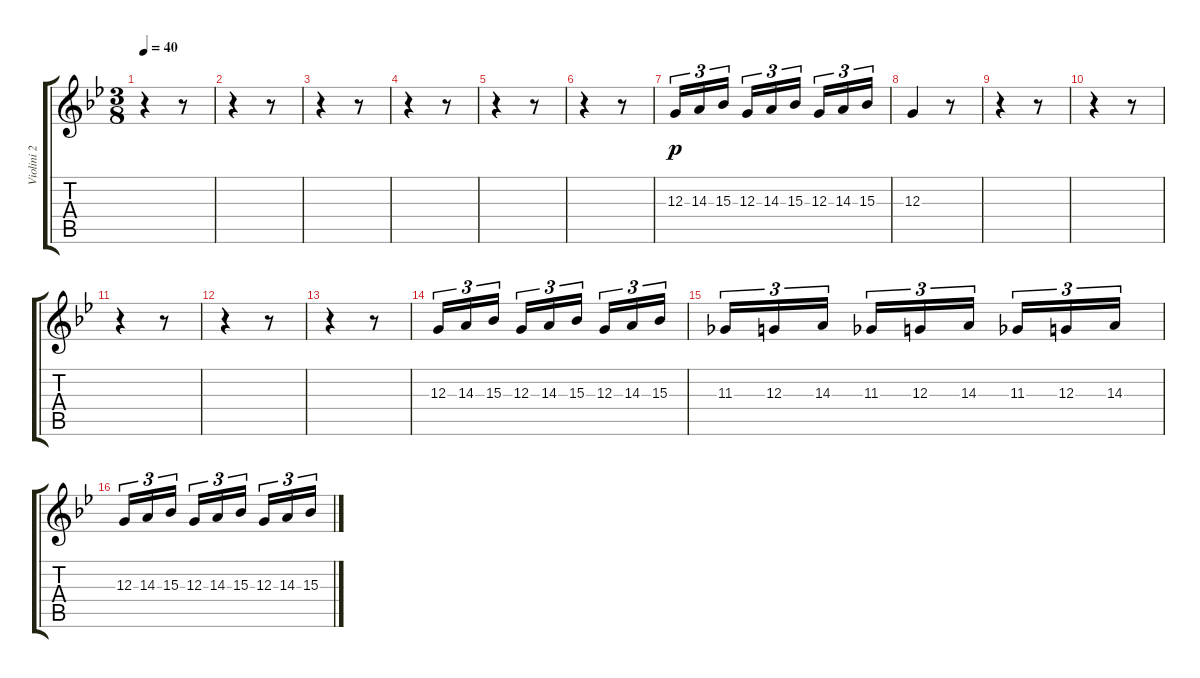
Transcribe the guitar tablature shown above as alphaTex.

\track ("Violini 2" "Violini 2") {instrument violin}
\staff {score tabs}
\tuning (E4 B3 G3 D3 A2 E2) {hide}
\ts (3 8)
\tempo 40
\clef g2
\ks bb
r.4{dy pp} r.8 |
r.4 r.8 |
r.4 r.8 |
r.4 r.8 |
r.4 r.8 |
r.4 r.8 |
12.3.16{tu (3 2) dy p} 14.3.16{tu (3 2)} 15.3.16{tu (3 2)} 12.3.16{tu (3 2)} 14.3.16{tu (3 2)} 15.3.16{tu (3 2)} 12.3.16{tu (3 2)} 14.3.16{tu (3 2)} 15.3.16{tu (3 2)} |
12.3.4 r.8 |
r.4 r.8 |
r.4 r.8 |
r.4 r.8 |
r.4 r.8 |
r.4 r.8 |
12.3.16{tu (3 2)} 14.3.16{tu (3 2)} 15.3.16{tu (3 2)} 12.3.16{tu (3 2)} 14.3.16{tu (3 2)} 15.3.16{tu (3 2)} 12.3.16{tu (3 2)} 14.3.16{tu (3 2)} 15.3.16{tu (3 2)} |
11.3.16{tu (3 2)} 12.3.16{tu (3 2)} 14.3.16{tu (3 2)} 11.3.16{tu (3 2)} 12.3.16{tu (3 2)} 14.3.16{tu (3 2)} 11.3.16{tu (3 2)} 12.3.16{tu (3 2)} 14.3.16{tu (3 2)} |
12.3.16{tu (3 2)} 14.3.16{tu (3 2)} 15.3.16{tu (3 2)} 12.3.16{tu (3 2)} 14.3.16{tu (3 2)} 15.3.16{tu (3 2)} 12.3.16{tu (3 2)} 14.3.16{tu (3 2)} 15.3.16{tu (3 2)}
